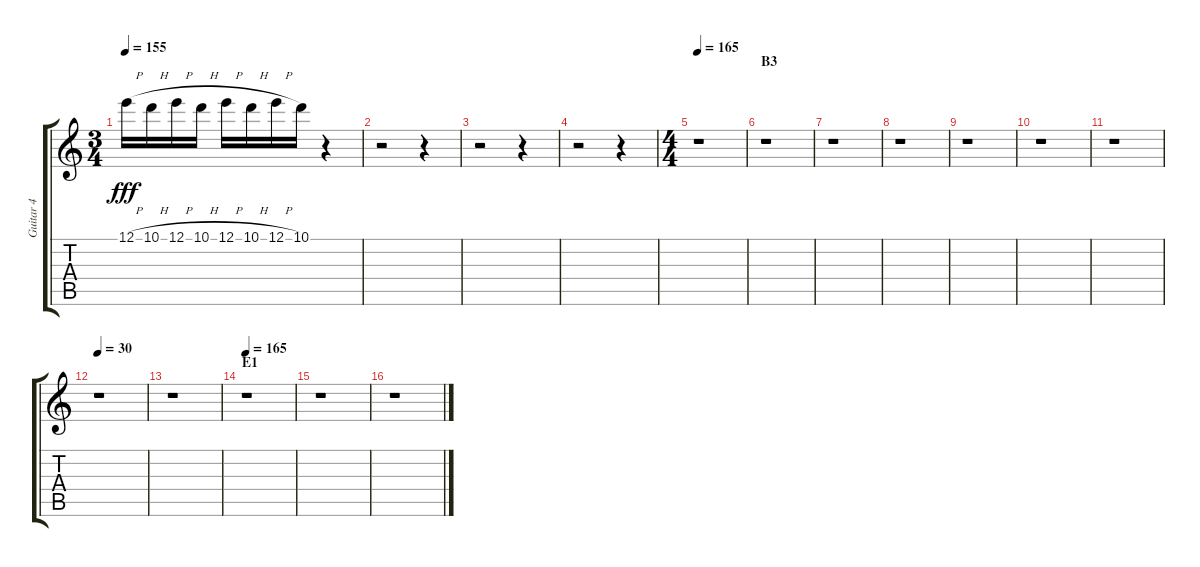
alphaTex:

\track ("Guitar 4" "Guitar 4") {instrument distortionguitar}
\staff {score tabs}
\tuning (E4 B3 G3 D3 A2 E2) {hide}
\ts (3 4)
\tempo 155
\clef g2
\ks c
12.1{h}.16{dy fff} 10.1{h}.16 12.1{h}.16 10.1{h}.16 12.1{h}.16 10.1{h}.16 12.1{h}.16 10.1.16 r.4 |
r.2 r.4 |
r.2 r.4 |
r.2 r.4 |
\ts (4 4)
\tempo 165
r.1 |
\section ("" "B3")
r.1 |
r.1 |
r.1 |
r.1 |
r.1 |
r.1 |
\tempo 30
r.1 |
r.1 |
\section ("" "E1")
\tempo 165
r.1 |
r.1 |
r.1
